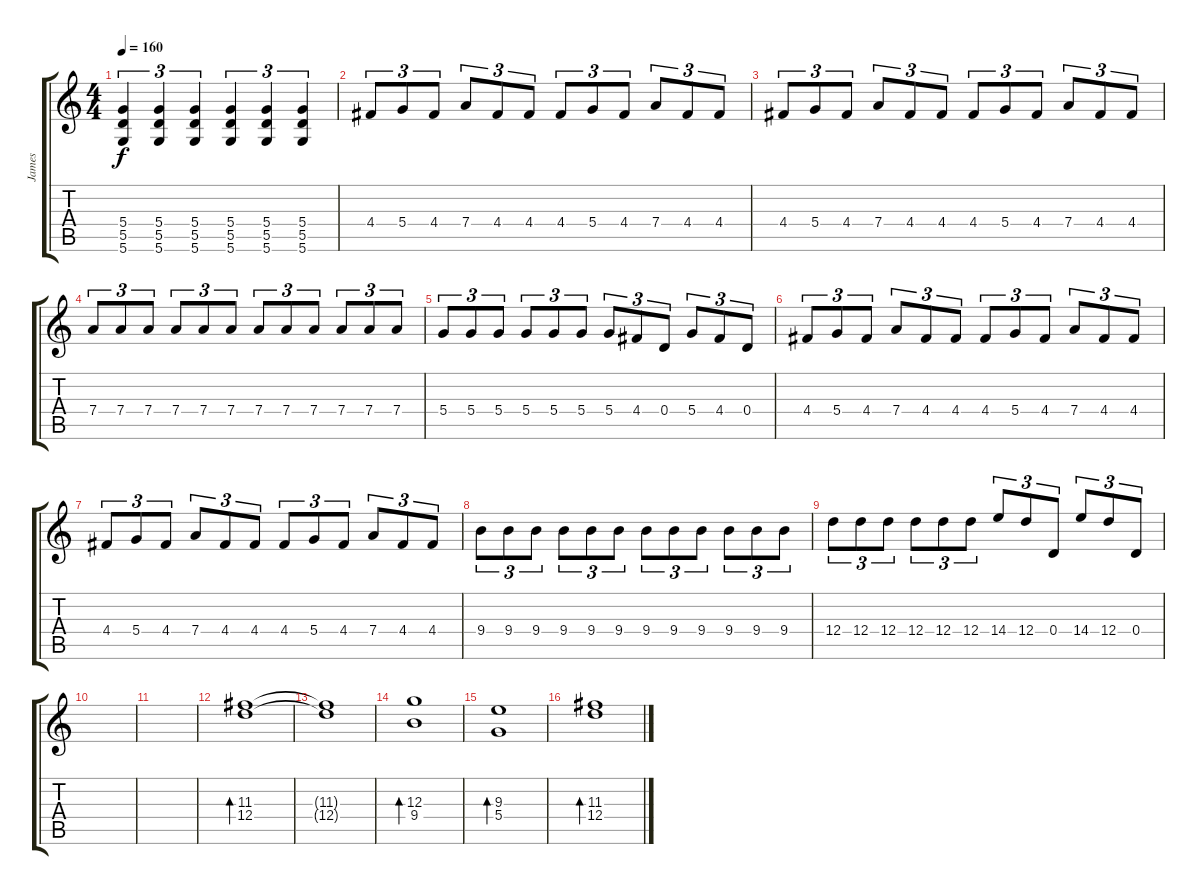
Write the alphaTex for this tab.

\track ("James" "James") {instrument electricguitarjazz}
\staff {score tabs}
\tuning (E4 B3 G3 D3 A2 D2) {hide}
\ts (4 4)
\tempo 160
\clef g2
\ks c
(5.4 5.5 5.6).4{tu (3 2) dy f} (5.4 5.5 5.6).4{tu (3 2)} (5.4 5.5 5.6).4{tu (3 2)} (5.4 5.5 5.6).4{tu (3 2)} (5.4 5.5 5.6).4{tu (3 2)} (5.4 5.5 5.6).4{tu (3 2)} |
4.4.8{tu (3 2)} 5.4.8{tu (3 2)} 4.4.8{tu (3 2)} 7.4.8{tu (3 2)} 4.4.8{tu (3 2)} 4.4.8{tu (3 2)} 4.4.8{tu (3 2)} 5.4.8{tu (3 2)} 4.4.8{tu (3 2)} 7.4.8{tu (3 2)} 4.4.8{tu (3 2)} 4.4.8{tu (3 2)} |
4.4.8{tu (3 2)} 5.4.8{tu (3 2)} 4.4.8{tu (3 2)} 7.4.8{tu (3 2)} 4.4.8{tu (3 2)} 4.4.8{tu (3 2)} 4.4.8{tu (3 2)} 5.4.8{tu (3 2)} 4.4.8{tu (3 2)} 7.4.8{tu (3 2)} 4.4.8{tu (3 2)} 4.4.8{tu (3 2)} |
7.4.8{tu (3 2)} 7.4.8{tu (3 2)} 7.4.8{tu (3 2)} 7.4.8{tu (3 2)} 7.4.8{tu (3 2)} 7.4.8{tu (3 2)} 7.4.8{tu (3 2)} 7.4.8{tu (3 2)} 7.4.8{tu (3 2)} 7.4.8{tu (3 2)} 7.4.8{tu (3 2)} 7.4.8{tu (3 2)} |
5.4.8{tu (3 2)} 5.4.8{tu (3 2)} 5.4.8{tu (3 2)} 5.4.8{tu (3 2)} 5.4.8{tu (3 2)} 5.4.8{tu (3 2)} 5.4.8{tu (3 2)} 4.4.8{tu (3 2)} 0.4.8{tu (3 2)} 5.4.8{tu (3 2)} 4.4.8{tu (3 2)} 0.4.8{tu (3 2)} |
4.4.8{tu (3 2)} 5.4.8{tu (3 2)} 4.4.8{tu (3 2)} 7.4.8{tu (3 2)} 4.4.8{tu (3 2)} 4.4.8{tu (3 2)} 4.4.8{tu (3 2)} 5.4.8{tu (3 2)} 4.4.8{tu (3 2)} 7.4.8{tu (3 2)} 4.4.8{tu (3 2)} 4.4.8{tu (3 2)} |
4.4.8{tu (3 2)} 5.4.8{tu (3 2)} 4.4.8{tu (3 2)} 7.4.8{tu (3 2)} 4.4.8{tu (3 2)} 4.4.8{tu (3 2)} 4.4.8{tu (3 2)} 5.4.8{tu (3 2)} 4.4.8{tu (3 2)} 7.4.8{tu (3 2)} 4.4.8{tu (3 2)} 4.4.8{tu (3 2)} |
9.4.8{tu (3 2)} 9.4.8{tu (3 2)} 9.4.8{tu (3 2)} 9.4.8{tu (3 2)} 9.4.8{tu (3 2)} 9.4.8{tu (3 2)} 9.4.8{tu (3 2)} 9.4.8{tu (3 2)} 9.4.8{tu (3 2)} 9.4.8{tu (3 2)} 9.4.8{tu (3 2)} 9.4.8{tu (3 2)} |
12.4.8{tu (3 2)} 12.4.8{tu (3 2)} 12.4.8{tu (3 2)} 12.4.8{tu (3 2)} 12.4.8{tu (3 2)} 12.4.8{tu (3 2)} 14.4.8{tu (3 2)} 12.4.8{tu (3 2)} 0.4.8{tu (3 2)} 14.4.8{tu (3 2)} 12.4.8{tu (3 2)} 0.4.8{tu (3 2)} |
|
|
(11.3 12.4).1{bd 60 instrument electricguitarjazz} |
(11.3{t} 12.4{t}).1 |
(12.3 9.4).1{bd 60} |
(9.3 5.4).1{bd 60} |
(11.3 12.4).1{bd 60}
